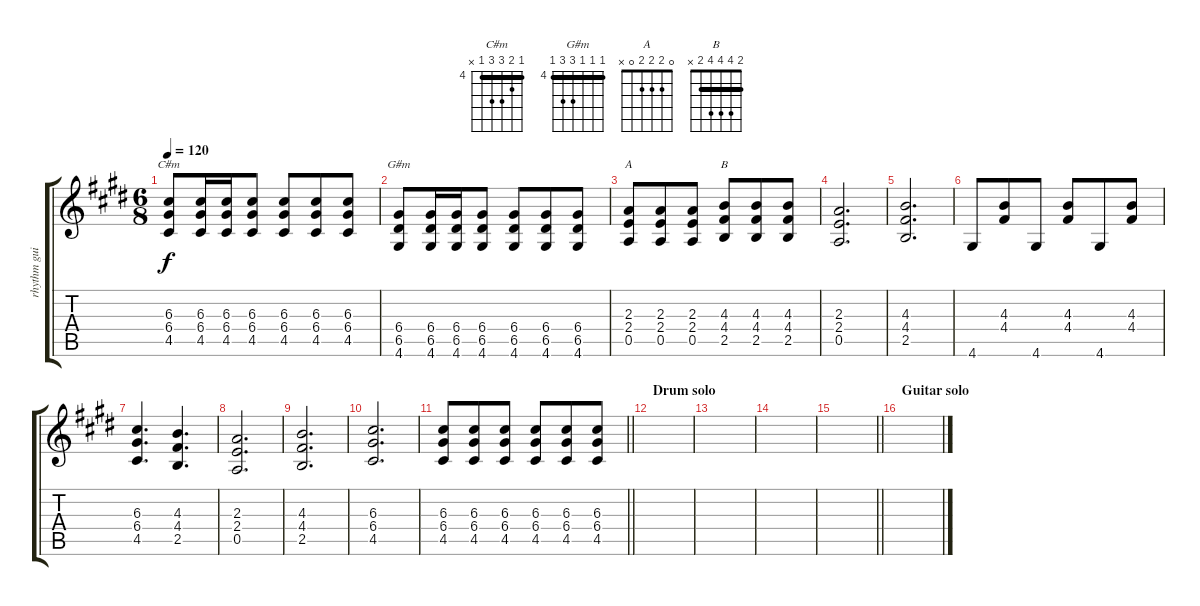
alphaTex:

\track ("rhythm guitar" "rhythm gui") {instrument distortionguitar}
\staff {score tabs}
\tuning (E4 B3 G3 D3 A2 E2) {hide}
\chord ("C#m" 4 5 6 6 4 x) {firstfret 4 barre 4}
\chord ("G#m" 4 4 4 6 6 4) {firstfret 4 barre 4}
\chord ("A" 0 2 2 2 0 x)
\chord ("B" 2 4 4 4 2 x) {barre 2}
\ts (6 8)
\tempo 120
\clef g2
\ks e
(6.3 6.4 4.5).8{ch "C#m" dy f} (6.3 6.4 4.5).16 (6.3 6.4 4.5).16 (6.3 6.4 4.5).8 (6.3 6.4 4.5).8 (6.3 6.4 4.5).8 (6.3 6.4 4.5).8 |
(6.4 6.5 4.6).8{ch "G#m"} (6.4 6.5 4.6).16 (6.4 6.5 4.6).16 (6.4 6.5 4.6).8 (6.4 6.5 4.6).8 (6.4 6.5 4.6).8 (6.4 6.5 4.6).8 |
(2.3 2.4 0.5).8{ch "A"} (2.3 2.4 0.5).8 (2.3 2.4 0.5).8 (4.3 4.4 2.5).8{ch "B"} (4.3 4.4 2.5).8 (4.3 4.4 2.5).8 |
(2.3 2.4 0.5).2{d} |
(4.3 4.4 2.5).2{d} |
4.6.8 (4.3 4.4).8 4.6.8 (4.3 4.4).8 4.6.8 (4.3 4.4).8 |
(6.3 6.4 4.5).4{d} (4.3 4.4 2.5).4{d} |
(2.3 2.4 0.5).2{d} |
(4.3 4.4 2.5).2{d} |
(6.3 6.4 4.5).2{d} |
\barLineRight lightlight
(6.3 6.4 4.5).8 (6.3 6.4 4.5).8 (6.3 6.4 4.5).8 (6.3 6.4 4.5).8 (6.3 6.4 4.5).8 (6.3 6.4 4.5).8 |
\section ("" "Drum solo")
|
|
|
\barLineRight lightlight
|
\section ("" "Guitar solo")
